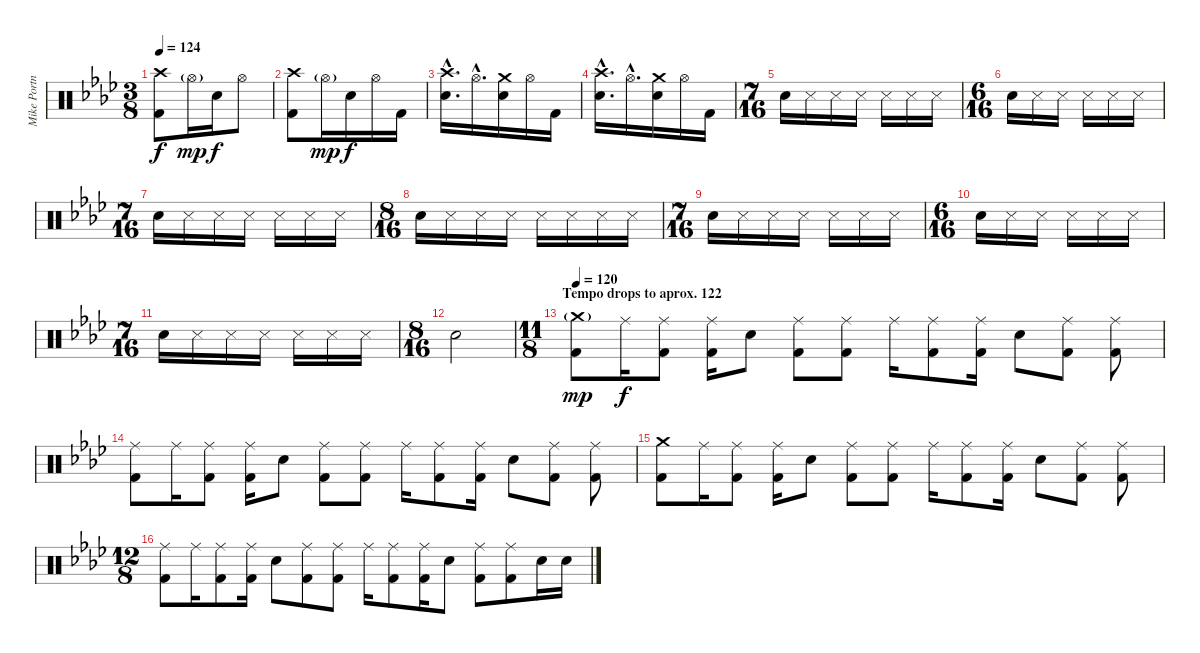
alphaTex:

\track ("Mike Portnoy - Drums" "Mike Portn") {instrument percussion}
\staff {score}
\articulation defaults
\ts (3 8)
\tempo 124
\clef neutral
\ks ab
("Crash high (hit)" "Kick (hit) 2").8{dy f} "Hi-Hat (open)"{g}.16{dy mp} "Snare (hit) 2".16{dy f} "Hi-Hat (open)".8 |
("Crash high (hit)" "Kick (hit) 2").8 "Hi-Hat (open)"{g}.16{dy mp} "Snare (hit) 2".16{dy f} "Hi-Hat (open)".16 "Kick (hit) 2".16 |
("Snare (hit) 2"{hac} "Crash high (hit)"{hac}).16{d} "Hi-Hat (open)"{hac}.16{d} ("Snare (hit) 2" "Crash medium (hit)").16 "Hi-Hat (open)".16 "Kick (hit) 2".16 |
("Snare (hit) 2"{hac} "Crash high (hit)"{hac}).16{d} "Hi-Hat (open)"{hac}.16{d} ("Snare (hit) 2" "Crash medium (hit)").16 "Hi-Hat (open)".16 "Kick (hit) 2".16 |
\ts (7 16)
"Snare (hit) 2".16 "Snare (side stick) 3".16 "Snare (side stick) 3".16 "Snare (side stick) 3".16 "Snare (side stick) 3".16 "Snare (side stick) 3".16 "Snare (side stick) 3".16 |
\ts (6 16)
"Snare (hit) 2".16 "Snare (side stick) 3".16 "Snare (side stick) 3".16 "Snare (side stick) 3".16 "Snare (side stick) 3".16 "Snare (side stick) 3".16 |
\ts (7 16)
"Snare (hit) 2".16 "Snare (side stick) 3".16 "Snare (side stick) 3".16 "Snare (side stick) 3".16 "Snare (side stick) 3".16 "Snare (side stick) 3".16 "Snare (side stick) 3".16 |
\ts (8 16)
"Snare (hit) 2".16 "Snare (side stick) 3".16 "Snare (side stick) 3".16 "Snare (side stick) 3".16 "Snare (side stick) 3".16 "Snare (side stick) 3".16 "Snare (side stick) 3".16 "Snare (side stick) 3".16 |
\ts (7 16)
"Snare (hit) 2".16 "Snare (side stick) 3".16 "Snare (side stick) 3".16 "Snare (side stick) 3".16 "Snare (side stick) 3".16 "Snare (side stick) 3".16 "Snare (side stick) 3".16 |
\ts (6 16)
"Snare (hit) 2".16 "Snare (side stick) 3".16 "Snare (side stick) 3".16 "Snare (side stick) 3".16 "Snare (side stick) 3".16 "Snare (side stick) 3".16 |
\ts (7 16)
"Snare (hit) 2".16 "Snare (side stick) 3".16 "Snare (side stick) 3".16 "Snare (side stick) 3".16 "Snare (side stick) 3".16 "Snare (side stick) 3".16 "Snare (side stick) 3".16 |
\ts (8 16)
"Snare (hit) 2".2 |
\ts (11 8)
\section ("" "Tempo drops to aprox. 122")
\tempo 122
\tempo 120
("Crash medium (hit)"{g} "Kick (hit) 2").8{dy mp volume 16} "Ride (middle)".16{dy f} ("Ride (middle)" "Kick (hit) 2").8 ("Ride (middle)" "Kick (hit) 2").16 "Snare (hit) 2".8 ("Ride (middle)" "Kick (hit) 2").8 ("Ride (middle)" "Kick (hit) 2").8 "Ride (middle)".16 ("Ride (middle)" "Kick (hit) 2").8 ("Ride (middle)" "Kick (hit) 2").16 "Snare (hit) 2".8 ("Ride (middle)" "Kick (hit) 2").8 ("Ride (middle)" "Kick (hit) 2").8 |
("Ride (middle)" "Kick (hit) 2").8 "Ride (middle)".16 ("Ride (middle)" "Kick (hit) 2").8 ("Ride (middle)" "Kick (hit) 2").16 "Snare (hit) 2".8 ("Ride (middle)" "Kick (hit) 2").8 ("Ride (middle)" "Kick (hit) 2").8 "Ride (middle)".16 ("Ride (middle)" "Kick (hit) 2").8 ("Ride (middle)" "Kick (hit) 2").16 "Snare (hit) 2".8 ("Ride (middle)" "Kick (hit) 2").8 ("Ride (middle)" "Kick (hit) 2").8 |
("Crash medium (hit)" "Kick (hit) 2").8 "Ride (middle)".16 ("Ride (middle)" "Kick (hit) 2").8 ("Ride (middle)" "Kick (hit) 2").16 "Snare (hit) 2".8 ("Ride (middle)" "Kick (hit) 2").8 ("Ride (middle)" "Kick (hit) 2").8 "Ride (middle)".16 ("Ride (middle)" "Kick (hit) 2").8 ("Ride (middle)" "Kick (hit) 2").16 "Snare (hit) 2".8 ("Ride (middle)" "Kick (hit) 2").8 ("Ride (middle)" "Kick (hit) 2").8 |
\ts (12 8)
("Ride (middle)" "Kick (hit) 2").8 "Ride (middle)".16 ("Ride (middle)" "Kick (hit) 2").8 ("Ride (middle)" "Kick (hit) 2").16 "Snare (hit) 2".8 ("Ride (middle)" "Kick (hit) 2").8 ("Ride (middle)" "Kick (hit) 2").8 "Ride (middle)".16 ("Ride (middle)" "Kick (hit) 2").8 ("Ride (middle)" "Kick (hit) 2").16 "Snare (hit) 2".8 ("Ride (middle)" "Kick (hit) 2").8 ("Ride (middle)" "Kick (hit) 2").8 "Snare (hit) 2".16 "Snare (hit) 2".16
